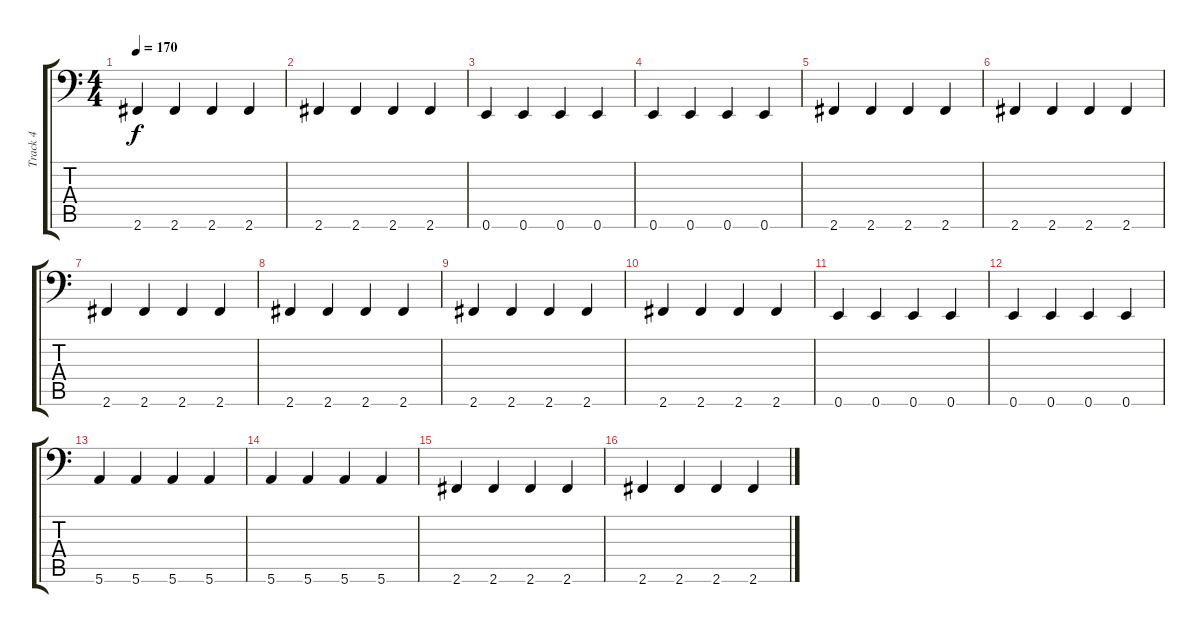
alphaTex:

\track ("Track 4" "Track 4") {instrument electricbassfinger}
\staff {score tabs}
\tuning (E3 B2 G2 D2 A1 E1) {hide}
\ts (4 4)
\tempo 170
\clef f4
\ks c
2.6.4{dy f} 2.6.4 2.6.4 2.6.4 |
2.6.4 2.6.4 2.6.4 2.6.4 |
0.6.4 0.6.4 0.6.4 0.6.4 |
0.6.4 0.6.4 0.6.4 0.6.4 |
2.6.4 2.6.4 2.6.4 2.6.4 |
2.6.4 2.6.4 2.6.4 2.6.4 |
2.6.4 2.6.4 2.6.4 2.6.4 |
2.6.4 2.6.4 2.6.4 2.6.4 |
2.6.4 2.6.4 2.6.4 2.6.4 |
2.6.4 2.6.4 2.6.4 2.6.4 |
0.6.4 0.6.4 0.6.4 0.6.4 |
0.6.4 0.6.4 0.6.4 0.6.4 |
5.6.4 5.6.4 5.6.4 5.6.4 |
5.6.4 5.6.4 5.6.4 5.6.4 |
2.6.4 2.6.4 2.6.4 2.6.4 |
2.6.4 2.6.4 2.6.4 2.6.4
